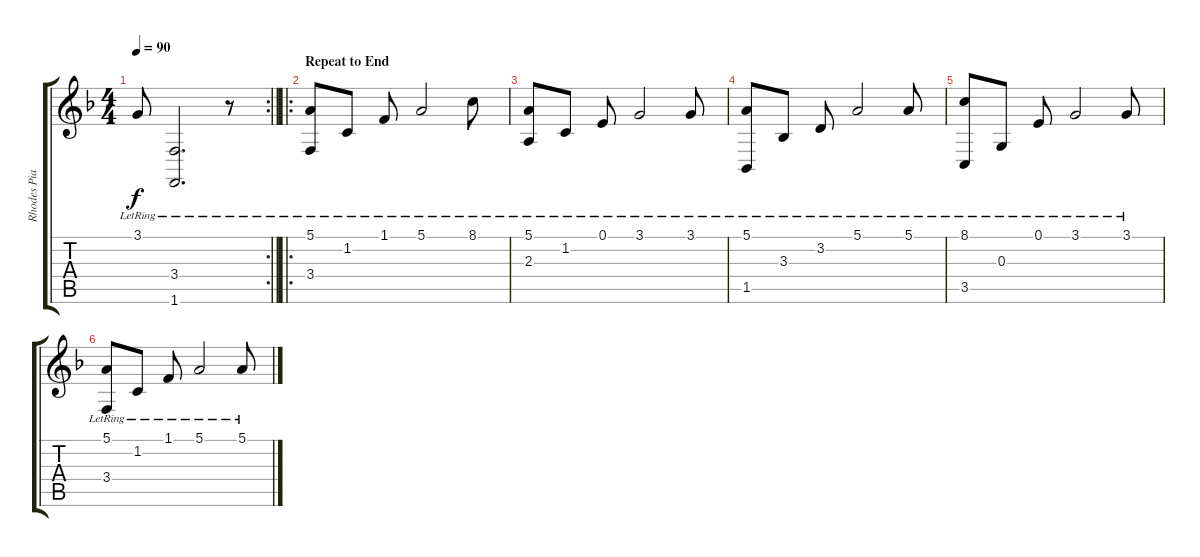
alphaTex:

\track ("Rhodes Piano" "Rhodes Pia") {instrument electricpiano1}
\staff {score tabs}
\tuning (E4 B3 G3 D3 A2 E2) {hide}
\rc 2
\ts (4 4)
\tempo 90
\clef g2
\barLineRight lightlight
\ks f
3.1{lr}.8{dy f} (3.4{lr} 1.6{lr}).2{d volume 5} r.8 |
\ro
\section ("" "Repeat to End")
(5.1{lr} 3.4{lr}).8{volume 10} 1.2{lr}.8 1.1{lr}.8 5.1{lr}.2 8.1{lr}.8 |
(5.1{lr} 2.3{lr}).8 1.2{lr}.8 0.1{lr}.8 3.1{lr}.2 3.1{lr}.8 |
(5.1{lr} 1.5{lr}).8 3.3{lr}.8 3.2{lr}.8 5.1{lr}.2 5.1{lr}.8 |
(8.1{lr} 3.5{lr}).8 0.3{lr}.8 0.1{lr}.8 3.1{lr}.2 3.1{lr}.8 |
(5.1{lr} 3.4{lr}).8 1.2{lr}.8 1.1{lr}.8 5.1{lr}.2 5.1{lr}.8
